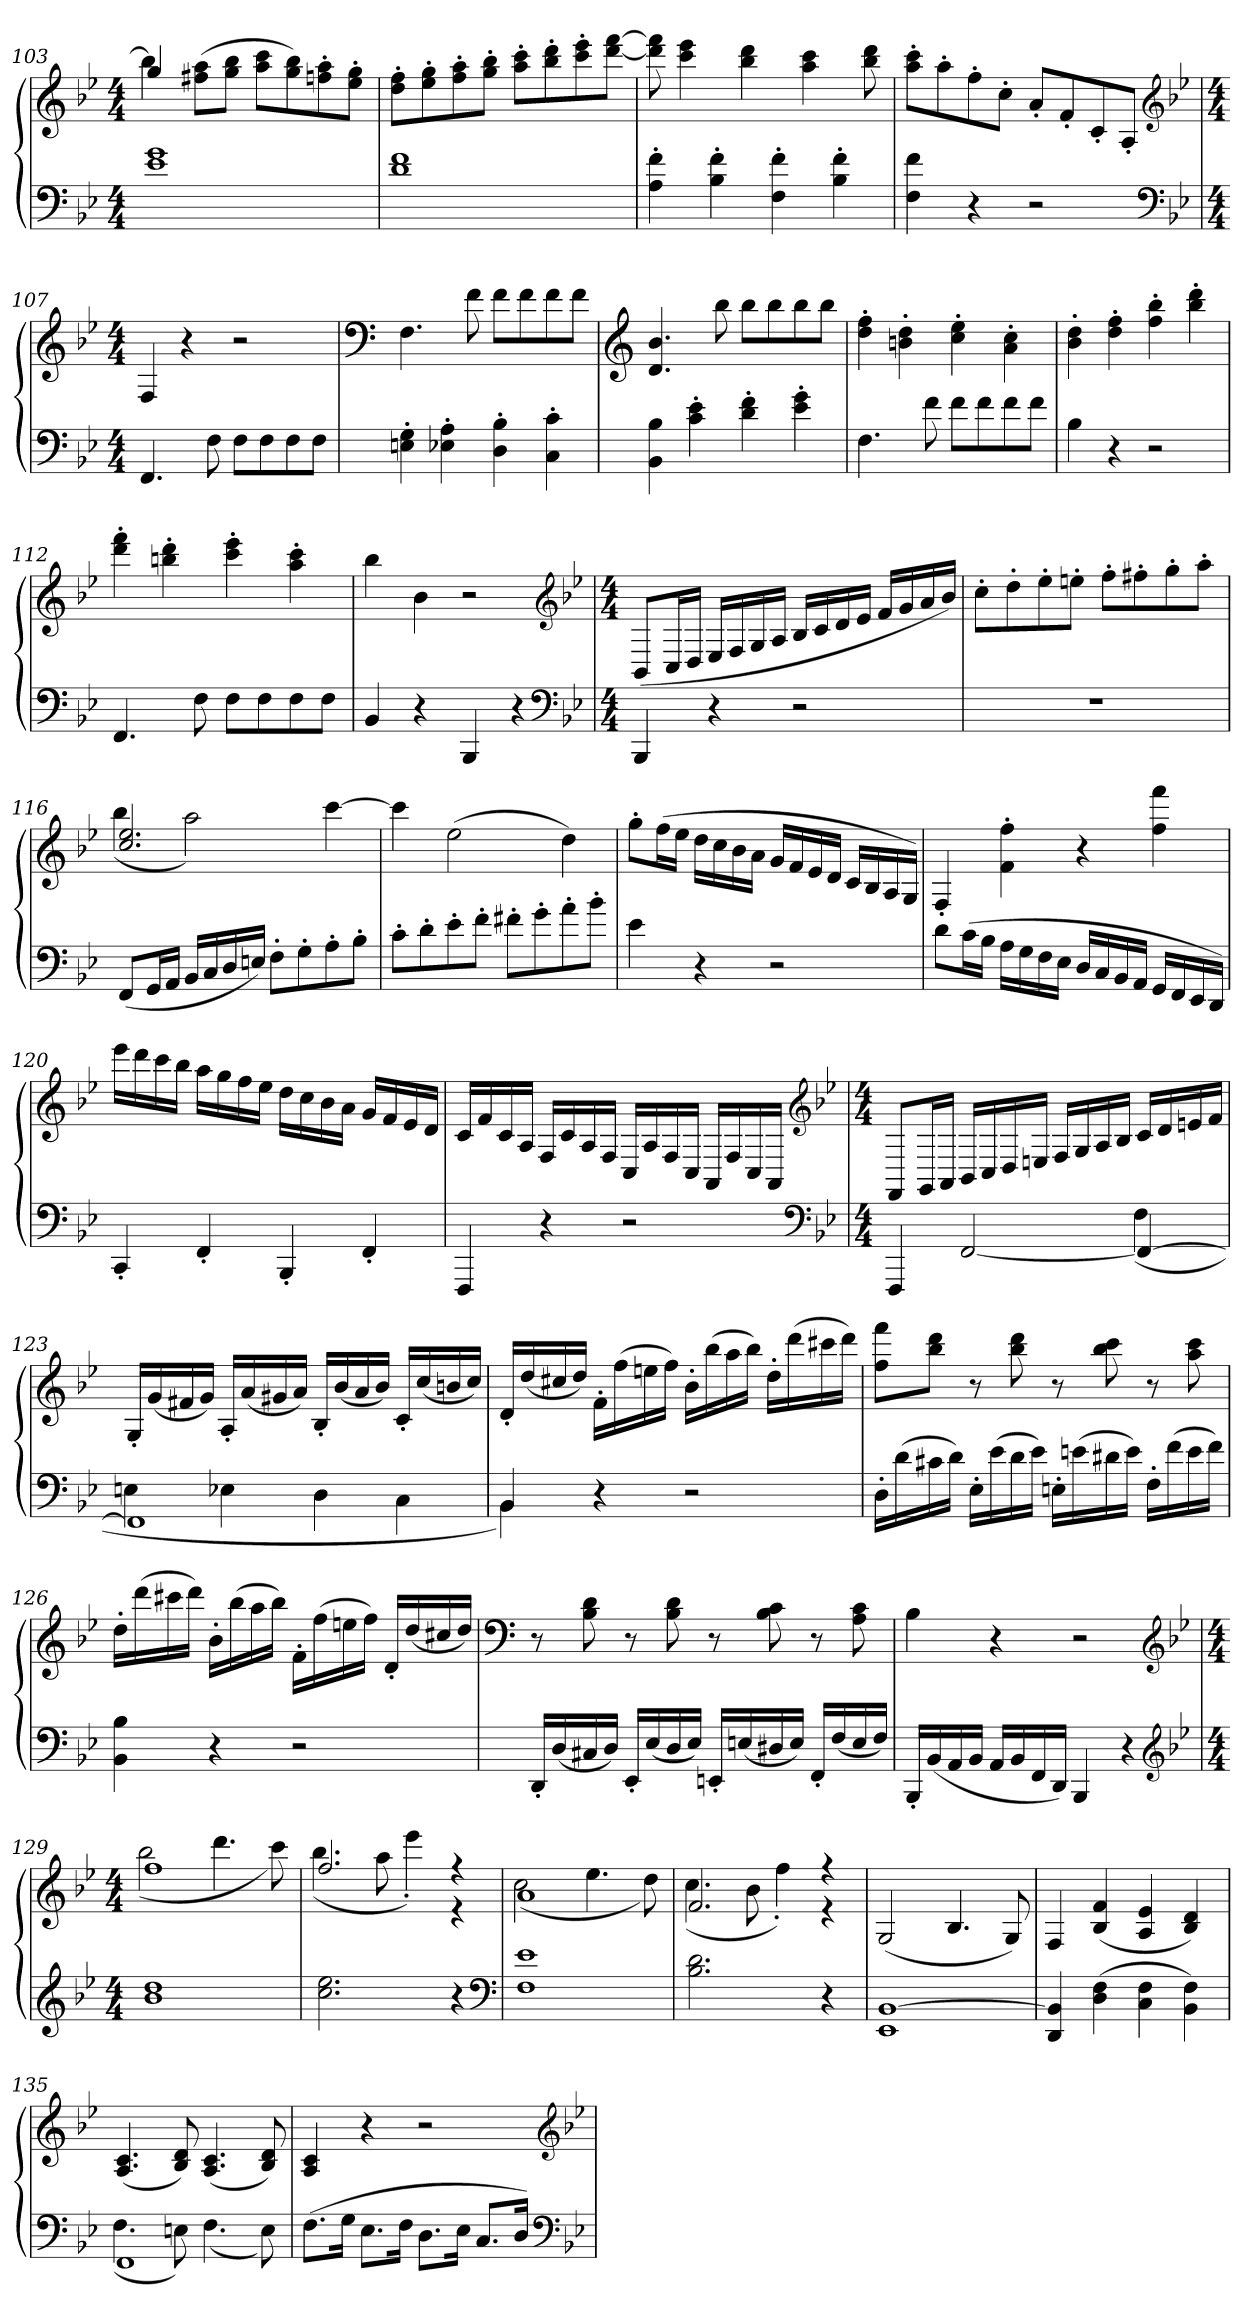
**kern	**kern
*part1	*part1
*staff2	*staff1
*clefF4	*clefG2
*k[b-e-]	*k[b-e-]
*B-:	*B-:
*M4/4	*M4/4
=103	=103
*	*^
1e- 1g	4gg	4bb-]
.	(8ff#X 8aaL	2.ryy
.	8gg 8bb-J	.
.	8aa 8cccL	.
.	8gg 8bb-)	.
.	8ffn' 8aa'	.
.	8ee-' 8gg'J	.
*	*v	*v
=104	=104
1d 1f	8dd' 8ff'L
.	8ee-' 8gg'
.	8ff' 8aa'
.	8gg' 8bb-'J
.	8aa' 8ccc'L
.	8bb-' 8ddd'
.	8ccc' 8eee-'
.	[8ddd [8fffJ
=105	=105
4A' 4f'	8ddd] 8fff]
.	4ccc 4eee-
4B-' 4f'	.
.	4bb- 4ddd
4F' 4f'	.
.	4aa 4ccc
4B-' 4f'	.
.	8bb- 8ddd
=106	=106
4F 4f	8aa' 8ccc'L
.	8aa'
4r	8ff'
.	8cc'J
2r	8a'L
.	8f'
.	8c'
.	8A'J
*clefF4	*clefG2
*k[b-e-]	*k[b-e-]
*B-:	*B-:
=107	=107
*M4/4	*M4/4
4.FF	4F
.	4r
8F	.
8FL	2r
8F	.
8F	.
8FJ	.
=108	=108
*	*clefF4
4En' 4G'	4.F
4E-X' 4A'	.
.	8f
4D' 4B-'	8fL
.	8f
4C' 4c'	8f
.	8fJ
=109	=109
*	*clefG2
4BB- 4B-	4.d 4.b-
4c' 4e-'	.
.	8bb-
4d' 4f'	8bb-L
.	8bb-
4e-' 4g'	8bb-
.	8bb-J
=110	=110
4.F	4dd' 4ff'
.	4bn' 4dd'
8f	.
8fL	4cc' 4ee-'
8f	.
8f	4a' 4cc'
8fJ	.
=111	=111
4B-	4b-' 4dd'
4r	4dd' 4ff'
2r	4ff' 4bb-'
.	4bb-' 4ddd'
=112	=112
4.FF	4ddd' 4fff'
.	4bbn' 4ddd'
8F	.
8FL	4ccc' 4eee-'
8F	.
8F	4aa' 4ccc'
8FJ	.
=113	=113
4BB-	4bb-
4r	4b-
4BBB-	2r
4r	.
*clefF4	*clefG2
*k[b-e-]	*k[b-e-]
*B-:	*B-:
=114	=114
*M4/4	*M4/4
4BBB-	(8BB-L
.	16CL
.	16DJJ
4r	16E-LL
.	16F
.	16G
.	16AJJ
2r	16B-LL
.	16c
.	16d
.	16e-JJ
.	16fLL
.	16g
.	16a
.	16b-JJ)
=115	=115
1r	8cc'L
.	8dd'
.	8ee-'
.	8een'J
.	8ff'L
.	8ff#X'
.	8gg'
.	8aa'J
=116	=116
*	*^
(8FFL	2.cc 2.ee-	(4bb-
16GGL	.	.
16AAJJ	.	.
16BB-LL	.	2aa)
16C	.	.
16D	.	.
16EnJJ)	.	.
8F'L	.	.
8G'	.	.
8A'	[4ccc	4ryy
8B-'J	.	.
*	*v	*v
=117	=117
8c'L	4ccc]
8d'	.
8e-'	(2ee-
8f'J	.
8f#X'L	.
8g'	.
8a'	4dd)
8b-'J	.
=118	=118
4e-	8gg'L
.	(16ffL
.	16ee-JJ
4r	16ddLL
.	16cc
.	16b-
.	16aJJ
2r	16gLL
.	16f
.	16e-
.	16dJJ
.	16cLL
.	16B-
.	16A
.	16GJJ)
=119	=119
8dL	4F'
(16cL	.
16B-JJ	.
16ALL	4f' 4ff'
16G	.
16F	.
16E-JJ	.
16DLL	4r
16C	.
16BB-	.
16AAJJ	.
16GGLL	4ff 4fff
16FF	.
16EE-	.
16DDJJ)	.
=120	=120
4CC'	16eee-LL
.	16ddd
.	16ccc
.	16bb-JJ
4FF'	16aaLL
.	16gg
.	16ff
.	16ee-JJ
4BBB-'	16ddLL
.	16cc
.	16b-
.	16aJJ
4FF'	16gLL
.	16f
.	16e-
.	16dJJ
=121	=121
4FFF	16cLL
.	16f
.	16c
.	16AJJ
4r	16FLL
.	16c
.	16A
.	16FJJ
2r	16CLL
.	16A
.	16F
.	16CJJ
.	16AALL
.	16F
.	16C
.	16AAJJ
*clefF4	*clefG2
*k[b-e-]	*k[b-e-]
*B-:	*B-:
=122	=122
*M4/4	*M4/4
*^	*
4FFF	2.ryy	8FFL
.	.	16GGL
.	.	16AAJJ
[2FF	.	16BB-LL
.	.	16C
.	.	16D
.	.	16EnJJ
.	.	16FLL
.	.	16G
.	.	16A
.	.	16B-JJ
4FF_	(4F	16cLL
.	.	16d
.	.	16en
.	.	16fJJ
=123	=123	=123
1FF]	4En	16G'LL
.	.	(16g
.	.	16f#X
.	.	16gJJ)
.	4E-X	16A'LL
.	.	(16a
.	.	16g#X
.	.	16aJJ)
.	4D	16B-'LL
.	.	(16b-
.	.	16a
.	.	16b-JJ)
.	4C	16c'LL
.	.	(16cc
.	.	16bn
.	.	16ccJJ)
=124	=124	=124
4BB-	4BB-)	16d'LL
.	.	(16dd
.	.	16cc#X
.	.	16ddJJ)
4r	2.ryy	16f'LL
.	.	(16ff
.	.	16een
.	.	16ffJJ)
2r	.	16b-'LL
.	.	(16bb-
.	.	16aa
.	.	16bb-JJ)
.	.	16dd'LL
.	.	(16ddd
.	.	16ccc#X
.	.	16dddJJ)
*v	*v	*
=125	=125
16D'LL	8ff 8fffL
(16d	.
16c#X	8bb- 8dddJ
16dJJ)	.
16E-'LL	8r
(16e-	.
16d	8bb- 8ddd
16e-JJ)	.
16En'LL	8r
(16en	.
16d#X	8bb- 8ccc
16eJJ)	.
16F'LL	8r
(16f	.
16e	8aa 8ccc
16fJJ)	.
=126	=126
4BB- 4B-	16dd'LL
.	(16ddd
.	16ccc#X
.	16dddJJ)
4r	16b-'LL
.	(16bb-
.	16aa
.	16bb-JJ)
2r	16f'LL
.	(16ff
.	16een
.	16ffJJ)
.	16d'LL
.	(16dd
.	16cc#X
.	16ddJJ)
=127	=127
*	*clefF4
16DD'LL	8r
(16D	.
16C#X	8B- 8d
16DJJ)	.
16EE-'LL	8r
(16E-	.
16D	8B- 8d
16E-JJ)	.
16EEn'LL	8r
(16En	.
16D#X	8B- 8c
16EJJ)	.
16FF'LL	8r
(16F	.
16E	8A 8c
16FJJ)	.
=128	=128
16BBB-'LL	4B-
(16BB-	.
16AA	.
16BB-JJ	.
16AALL	4r
16BB-	.
16FF	.
16DDJJ)	.
4BBB-	2r
4r	.
*clefG2	*clefG2
*k[b-e-]	*k[b-e-]
*B-:	*B-:
=129	=129
*M4/4	*M4/4
*	*^
1b- 1dd	1ff	(2bb-
.	.	4.ddd
.	.	8ccc)
=130	=130	=130
2.cc 2.ee-	2.ff	(4.bb-
.	.	8aa
.	.	4eee-')
4r	4r	4r
*clefF4	*	*
=131	=131	=131
1F 1e-	1a	(2cc
.	.	4.ee-
.	.	8dd)
=132	=132	=132
2.B- 2.d	2.f	(4.cc
.	.	8b-
.	.	4ff')
4r	4r	4r
*	*v	*v
=133	=133
1EE- [1BB-	(2G
.	4.B-
.	8G)
=134	=134
4DD 4BB-]	4F
(4D 4F	(4B- 4f
4C 4F	4A 4e-
4BB- 4F)	4B- 4d)
=135	=135
*^	*
1FF	(4.F	(4.A 4.c
.	8En)	8B- 8d)
.	(4.F	(4.A 4.c
.	8E)	8B- 8d)
*v	*v	*
=136	=136
(8.FL	4A 4c
16GJk	.
8.E-L	4r
16FJk	.
8.DL	2r
16E-Jk	.
8.CL	.
16DJk)	.
*clefF4	*clefG2
*k[b-e-]	*k[b-e-]
*B-:	*B-:
=	=
*-	*-
